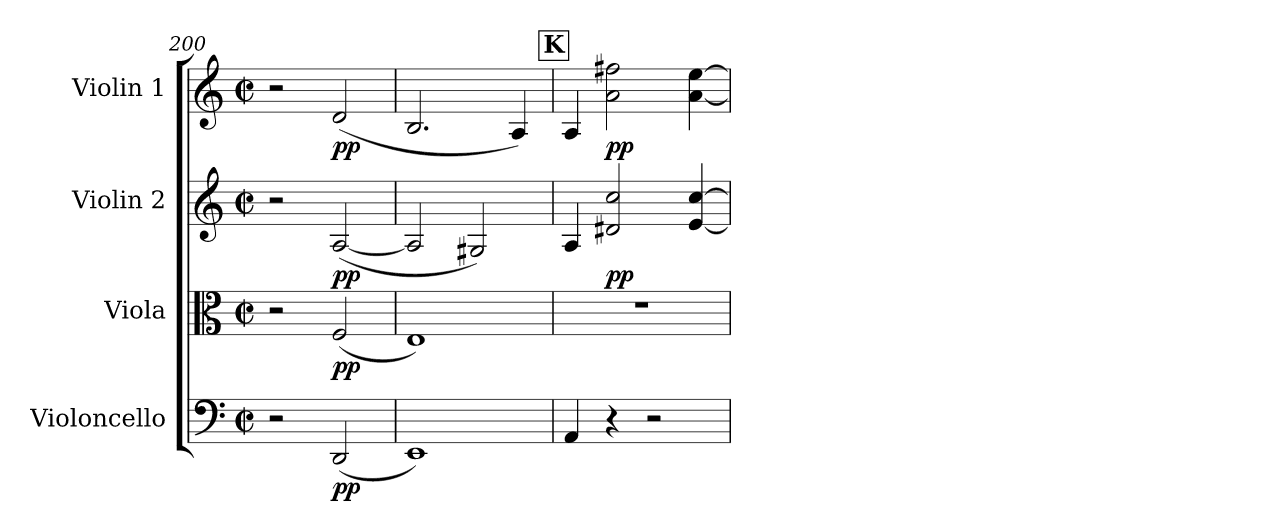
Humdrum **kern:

**kern	**dynam	**kern	**dynam	**kern	**dynam	**kern	**dynam
*part4	*part4	*part3	*part3	*part2	*part2	*part1	*part1
*staff4	*staff4	*staff3	*staff3	*staff2	*staff2	*staff1	*staff1
*I"Violoncello	*	*I"Viola	*	*I"Violin 2	*	*I"Violin 1	*
*I'Vc	*	*I'Vla	*	*I'Vln	*	*I'Vln	*
*clefF4	*	*clefC3	*	*clefG2	*	*clefG2	*
*k[]	*	*k[]	*	*k[]	*	*k[]	*
*M2/2	*	*M2/2	*	*M2/2	*	*M2/2	*
*met(c|)	*	*met(c|)	*	*met(c|)	*	*met(c|)	*
=200	=200	=200	=200	=200	=200	=200	=200
2r	.	2r	.	2r	.	2r	.
!	!LO:DY:b	!	!LO:DY:b	!	!LO:DY:b	!	!LO:DY:b
(2DD/	pp	(2F/	pp	([2A/	pp	(2d/	pp
!!LO:LB:g=z
=201	=201	=201	=201	=201	=201	=201	=201
1EE)	.	1E)	.	2A/]	.	2.B/	.
.	.	.	.	2G#X/)	.	.	.
.	.	.	.	.	.	4A/)	.
!!LO:LB:g=z
!!LO:REH:place=s1:a:B:cj:fs=14:t=K
=202	=202	=202	=202	=202	=202	=202	=202
4AA/	.	1r	.	4A/	.	4A/	.
!	!	!	!	!	!LO:DY:b	!	!LO:DY:b
4r	.	.	.	2d#X/ 2cc/	pp	2a\ 2ff#X\	pp
2r	.	.	.	.	.	.	.
.	.	.	.	[4e/ [4cc/	.	[4a\ [4ee\	.
=	=	=	=	=	=	=	=
*-	*-	*-	*-	*-	*-	*-	*-
